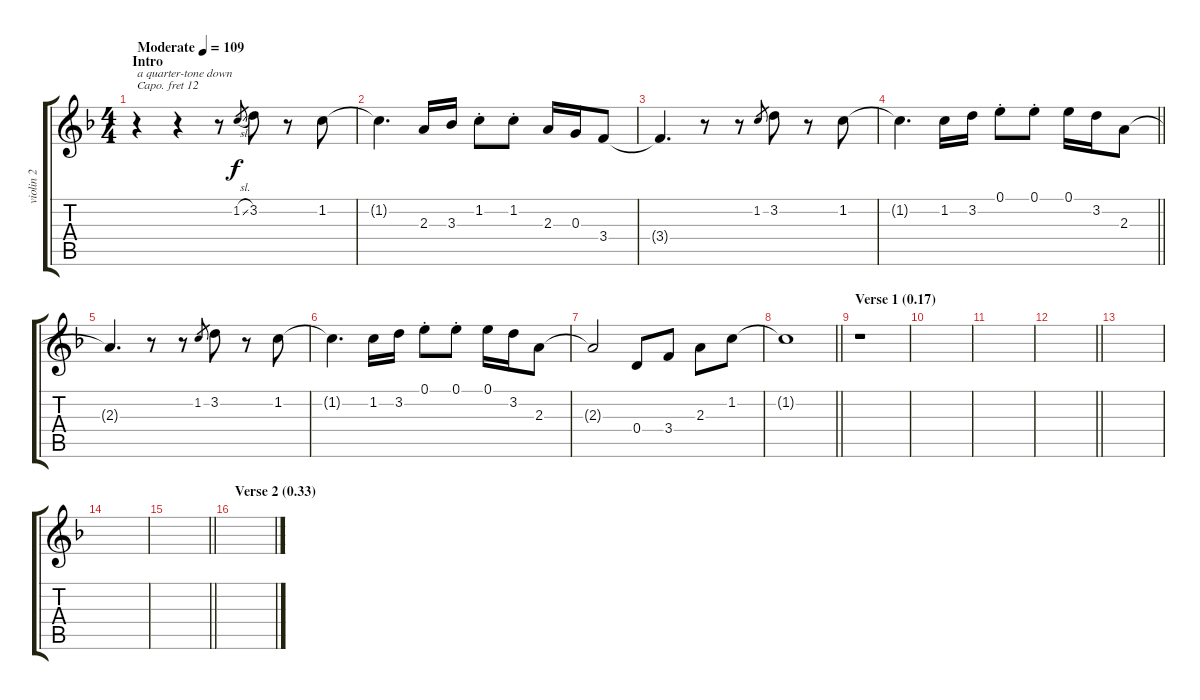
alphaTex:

\track ("violin 2" "violin 2") {instrument violin}
\staff {score tabs}
\capo 12
\tuning (E4 B3 G3 D3 A2 E2) {hide}
\ts (4 4)
\section ("" "Intro")
\tempo (109 "Moderate")
\clef g2
\ks f
r.4{txt "a quarter-tone down" dy f instrument violin} r.4 r.8 1.2{sl}.8{gr} 3.2.8 r.8 1.2.8 |
1.2{t}.4{d} 2.3.16 3.3.16 1.2{st}.8 1.2{st}.8 2.3.16 0.3.16 3.4.8 |
3.4{t}.4{d} r.8 r.8 1.2.8{gr} 3.2.8 r.8 1.2.8 |
\barLineRight lightlight
1.2{t}.4{d} 1.2.16 3.2.16 0.1{st}.8 0.1{st}.8 0.1.16 3.2.16 2.3.8 |
2.3{t}.4{d} r.8 r.8 1.2.8{gr} 3.2.8 r.8 1.2.8 |
1.2{t}.4{d} 1.2.16 3.2.16 0.1{st}.8 0.1{st}.8 0.1.16 3.2.16 2.3.8 |
2.3{t}.2 0.4.8 3.4.8 2.3.8 1.2.8 |
\barLineRight lightlight
1.2{t}.1 |
\section ("" "Verse 1 (0.17)")
r.1 |
|
|
\barLineRight lightlight
|
|
|
\barLineRight lightlight
|
\section ("" "Verse 2 (0.33)")
